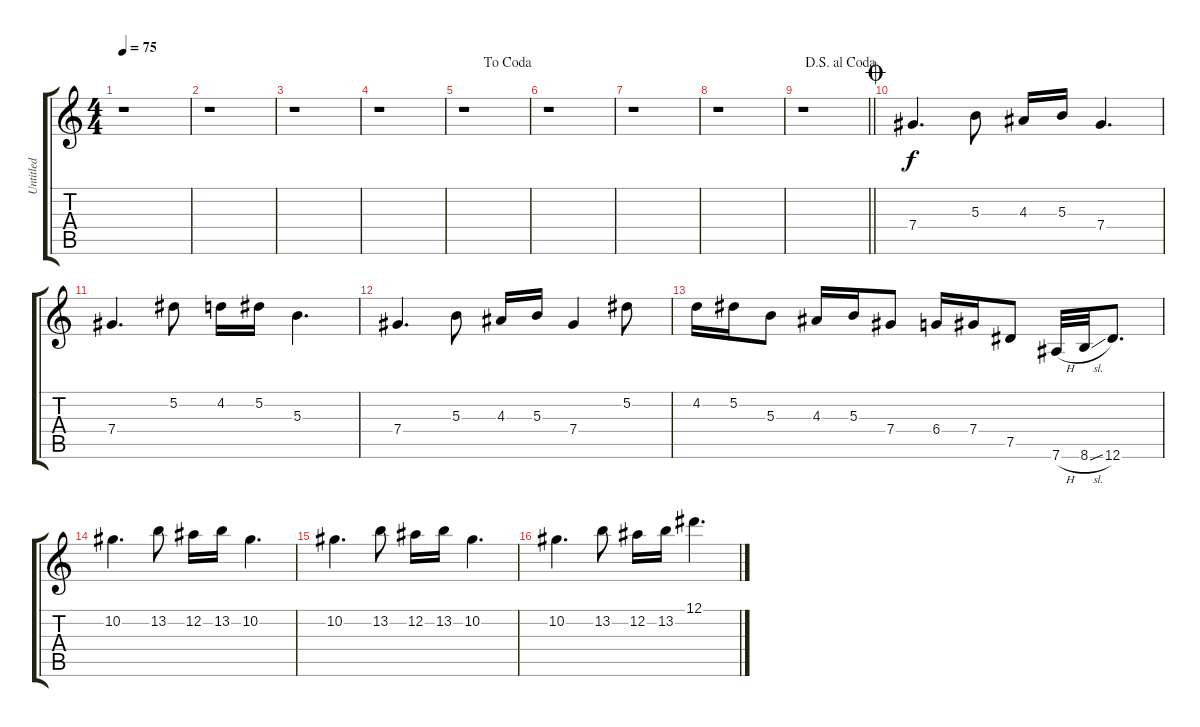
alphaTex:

\track ("Untitled" "Untitled") {instrument distortionguitar}
\staff {score tabs}
\tuning (Eb4 Bb3 Gb3 Db3 Ab2 Eb2) {hide}
\ts (4 4)
\tempo 75
\clef g2
\ks c
r.1{dy f} |
r.1 |
r.1 |
r.1 |
\jump dacoda
r.1 |
r.1 |
r.1 |
r.1 |
\jump dalsegnoalcoda
\barLineRight lightlight
r.1 |
\jump coda
7.4.4{d} 5.3.8 4.3.16 5.3.16 7.4.4{d} |
7.4.4{d} 5.2.8 4.2.16 5.2.16 5.3.4{d} |
7.4.4{d} 5.3.8 4.3.16 5.3.16 7.4.4 5.2.8 |
4.2.16 5.2.16 5.3.8 4.3.16 5.3.16 7.4.8 6.4.16 7.4.16 7.5.8 7.6{h}.32 8.6{sl}.32 12.6.8{d} |
10.2.4{d} 13.2.8 12.2.16 13.2.16 10.2.4{d} |
10.2.4{d} 13.2.8 12.2.16 13.2.16 10.2.4{d} |
10.2.4{d} 13.2.8 12.2.16 13.2.16 12.1.4{d}
